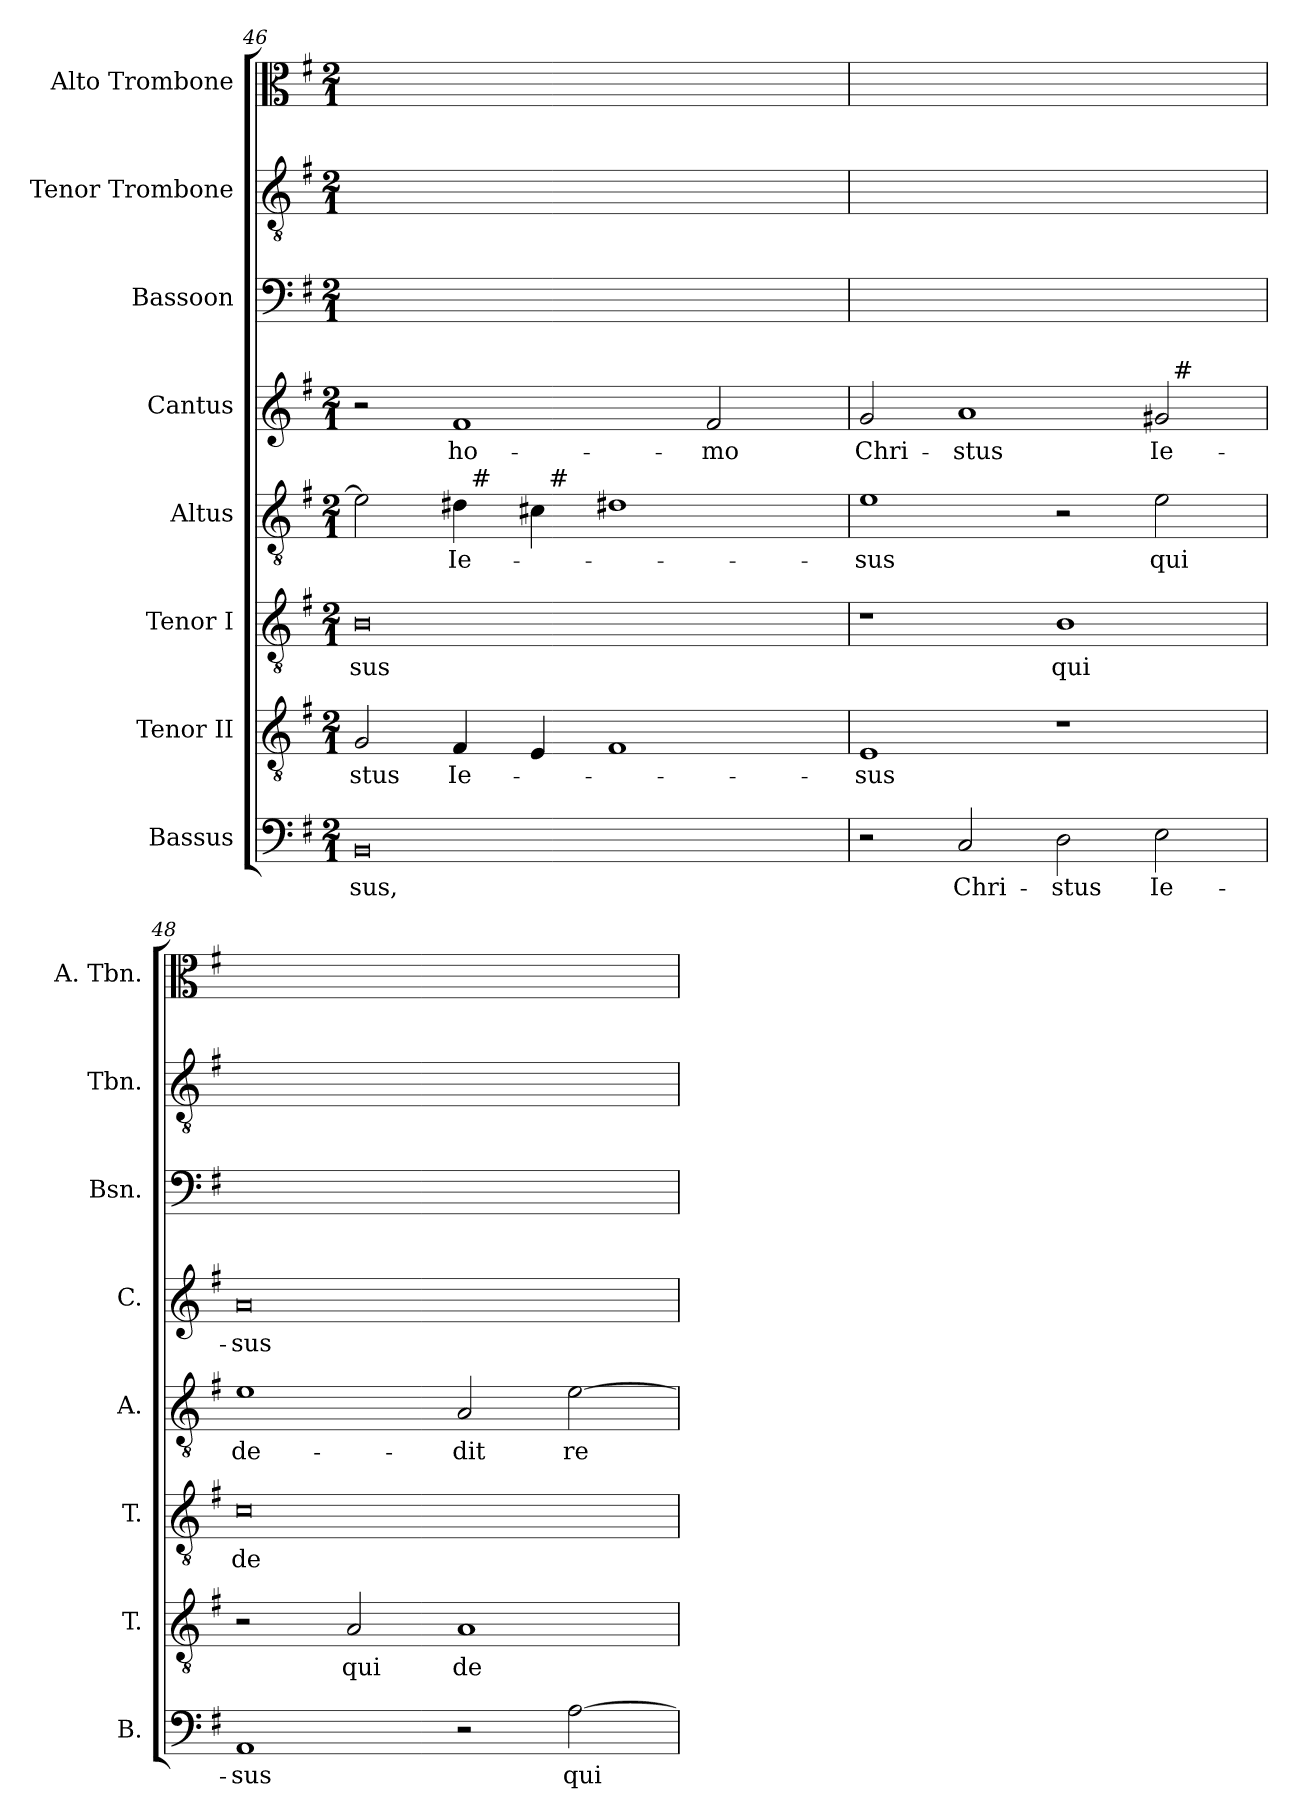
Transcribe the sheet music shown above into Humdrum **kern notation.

**kern	**text	**kern	**text	**kern	**text	**kern	**text	**kern	**text	**kern	**text	**kern	**text	**kern	**text
*part8	*part8	*part7	*part7	*part6	*part6	*part5	*part5	*part4	*part4	*part3	*part3	*part2	*part2	*part1	*part1
*staff8	*staff8	*staff7	*staff7	*staff6	*staff6	*staff5	*staff5	*staff4	*staff4	*staff3	*staff3	*staff2	*staff2	*staff1	*staff1
*I"Bassus	*	*I"Tenor II	*	*I"Tenor I	*	*I"Altus	*	*I"Cantus	*	*I"Bassoon	*	*I"Tenor Trombone	*	*I"Alto Trombone	*
*I'B.	*	*I'T.	*	*I'T.	*	*I'A.	*	*I'C.	*	*I'Bsn.	*	*I'Tbn.	*	*I'A. Tbn.	*
*clefF4	*	*clefGv2	*	*clefGv2	*	*clefGv2	*	*clefG2	*	*clefF4	*	*clefGv2	*	*clefC3	*
*	*	*ITrd7c12	*	*ITrd7c12	*	*ITrd7c12	*	*	*	*	*	*	*	*	*
*k[f#]	*	*k[f#]	*	*k[f#]	*	*k[f#]	*	*k[f#]	*	*k[f#]	*	*k[f#]	*	*k[f#]	*
*G:	*	*G:	*	*G:	*	*G:	*	*G:	*	*G:	*	*G:	*	*G:	*
*M2/1	*	*M2/1	*	*M2/1	*	*M2/1	*	*M2/1	*	*M2/1	*	*M2/1	*	*M2/1	*
=46	=46	=46	=46	=46	=46	=46	=46	=46	=46	=46	=46	=46	=46	=46	=46
!	!LO:LY:b	!	!LO:LY:b	!	!LO:LY:b	!	!	!	!	!	!	!	!	!	!
*	*	*	*	*	*	*^	*	*	*	*	*	*	*	*	*
*	*	*	*	*	*	*	*^	*	*	*	*	*	*	*	*	*
0BB	-sus,	2GG/	-stus	0BB	-sus	2E\]	2ryy	2ryy	.	2r	.	0BByy	-sus,	0BByy	-sus	2ryy	.
!	!	!	!LO:LY:b	!	!	!	!	!	!LO:LY:b	!	!LO:LY:b	!	!	!	!	!	!
.	.	4FF#/	Ie-	.	.	4D#\	32ryy	4ryy	Ie-	1f#	ho-	.	.	.	.	1f#yy	ho-
!	!	!	!	!	!	!	!LO:TX:a:t=#	!	!	!	!	!	!	!	!	!	!
.	.	.	.	.	.	.	1ryy	.	.	.	.	.	.	.	.	.	.
.	.	4EE/	.	.	.	4C#\	.	32ryy	.	.	.	.	.	.	.	.	.
!	!	!	!	!	!	!	!	!LO:TX:a:t=#	!	!	!	!	!	!	!	!	!
.	.	.	.	.	.	.	.	1ryy	.	.	.	.	.	.	.	.	.
.	.	1FF#	.	.	.	1D#X	.	.	.	.	.	.	.	.	.	.	.
!	!	!	!	!	!	!	!	!	!	!	!LO:LY:b	!	!	!	!	!	!
.	.	.	.	.	.	.	.	.	.	2f#/	-mo	.	.	.	.	2f#\yy	-mo
.	.	.	.	.	.	.	4...ryy	.	.	.	.	.	.	.	.	.	.
.	.	.	.	.	.	.	.	8..ryy	.	.	.	.	.	.	.	.	.
=47	=47	=47	=47	=47	=47	=47	=47	=47	=47	=47	=47	=47	=47	=47	=47	=47	=47
!	!	!	!LO:LY:b	!	!	!	!	!	!LO:LY:b	!	!LO:LY:b	!	!	!	!	!	!
*	*	*	*	*	*	*v	*v	*v	*	*^	*	*	*	*	*	*	*
2r	.	1EE	-sus	1r	.	1E	-sus	2g/	1ryy	Chri-	2ryy	.	1ryy	.	2g\yy	Chri-
!	!LO:LY:b	!	!	!	!	!	!	!	!	!LO:LY:b	!	!	!	!	!	!
2C/	Chri-	.	.	.	.	.	.	1a	.	-stus	2C/yy	Chri-	.	.	1ayy	-stus
!	!LO:LY:b	!	!	!	!LO:LY:b	!	!	!	!	!	!	!	!	!	!	!
2D\	-stus	1r	.	1BB	qui	2r	.	.	2ryy	.	2D\yy	-stus	1BByy	qui	.	.
!	!LO:LY:b	!	!	!	!	!	!LO:LY:b	!	!	!LO:LY:b	!	!	!	!	!	!
2E\	Ie-	.	.	.	.	2E\	qui	2g#/	32ryy	Ie-	2E\yy	Ie-	.	.	2g#\yy	Ie-
!	!	!	!	!	!	!	!	!	!LO:TX:a:t=#	!	!	!	!	!	!	!
.	.	.	.	.	.	.	.	.	4...ryy	.	.	.	.	.	.	.
=48	=48	=48	=48	=48	=48	=48	=48	=48	=48	=48	=48	=48	=48	=48	=48	=48
!	!LO:LY:b	!	!	!	!LO:LY:b	!	!LO:LY:b	!	!	!LO:LY:b	!	!	!	!	!	!
*	*	*	*	*	*	*	*	*v	*v	*	*	*	*	*	*	*
1AA	-sus	2r	.	0C	de-	1E	de-	0a	-sus	1AAyy	-sus	0Cyy	de-	0ayy	-sus
!	!	!	!LO:LY:b	!	!	!	!	!	!	!	!	!	!	!	!
.	.	2AA/	qui	.	.	.	.	.	.	.	.	.	.	.	.
!	!	!	!LO:LY:b	!	!	!	!LO:LY:b	!	!	!	!	!	!	!	!
2r	.	1AA	de-	.	.	2AA/	-dit	.	.	2ryy	.	.	.	.	.
!	!LO:LY:b	!	!	!	!	!	!LO:LY:b	!	!	!	!	!	!	!	!
[>2A\	qui	.	.	.	.	[>2E\	re-	.	.	[>2A\yy	qui	.	.	.	.
=	=	=	=	=	=	=	=	=	=	=	=	=	=	=	=
*-	*-	*-	*-	*-	*-	*-	*-	*-	*-	*-	*-	*-	*-	*-	*-
